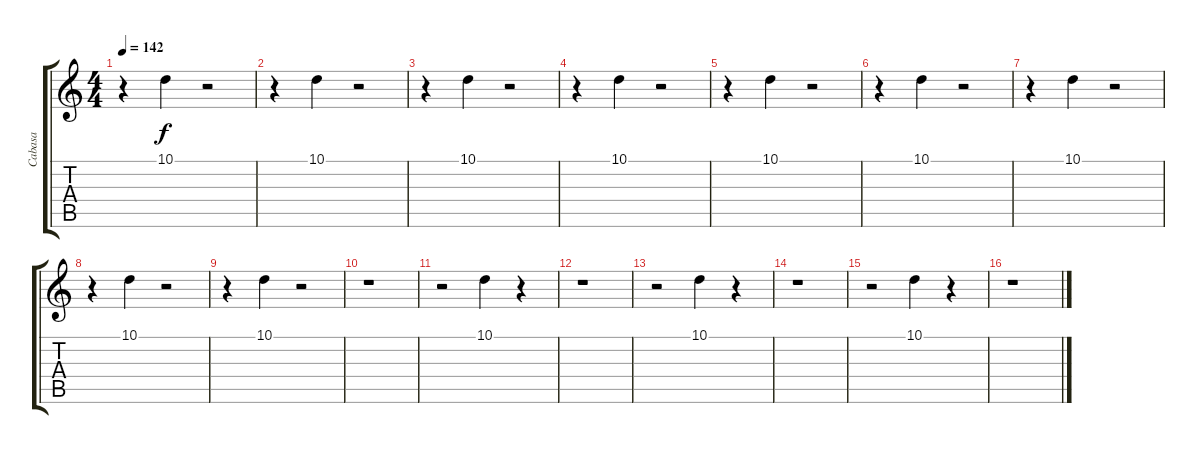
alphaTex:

\track ("Cabasa" "Cabasa") {instrument drawbarorgan}
\staff {score tabs}
\tuning (E4 B3 G3 D3 A2 E2) {hide}
\ts (4 4)
\tempo 142
\clef g2
\ks c
r.4{dy f} 10.1.4 r.2 |
r.4 10.1.4 r.2 |
r.4 10.1.4 r.2 |
r.4 10.1.4 r.2 |
r.4 10.1.4 r.2 |
r.4 10.1.4 r.2 |
r.4 10.1.4 r.2 |
r.4 10.1.4 r.2 |
r.4 10.1.4 r.2 |
r.1 |
r.2 10.1.4 r.4 |
r.1 |
r.2 10.1.4 r.4 |
r.1 |
r.2 10.1.4 r.4 |
r.1
